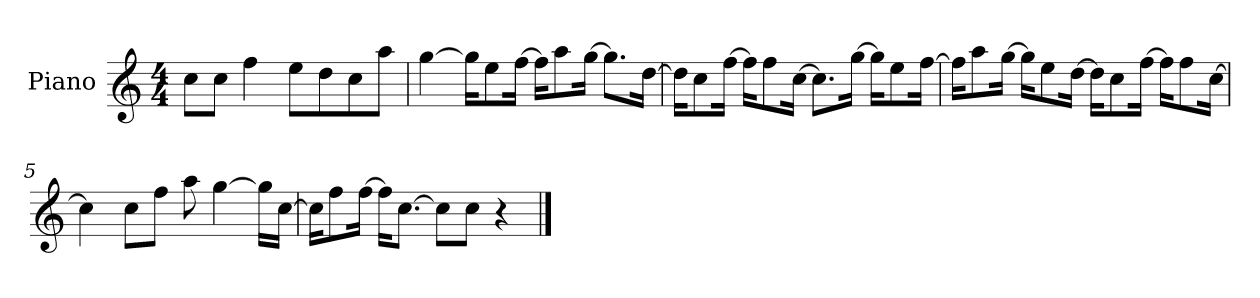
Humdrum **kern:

**kern
*part1
*staff1
*I"Piano
*I'P-no
*clefG2
*k[]
*M4/4
*MM90
=1
8cc\L
8cc\J
4ff\
8ee\L
8dd\
8cc\
8aa\J
=2
[4gg\
16gg\KL]
8ee\
[16ff\Jk
16ff\KL]
8aa\
[16gg\Jk
8.gg\L]
[16dd\Jk
=3
16dd\KL]
8cc\
[16ff\Jk
16ff\KL]
8ff\
[16cc\Jk
8.cc\L]
[16gg\Jk
16gg\KL]
8ee\
[16ff\Jk
=4
16ff\KL]
8aa\
[16gg\Jk
16gg\KL]
8ee\
[16dd\Jk
16dd\KL]
8cc\
[16ff\Jk
16ff\KL]
8ff\
[16cc\Jk
!!LO:LB:g=z
=5
4cc\]
8cc\L
8ff\J
8aa\
[4gg\
16gg\LL]
[16cc\JJ
=6
16cc\KL]
8ff\
[16ff\Jk
16ff\KL]
[8.cc\J
8cc\L]
8cc\J
4r
==
*-
